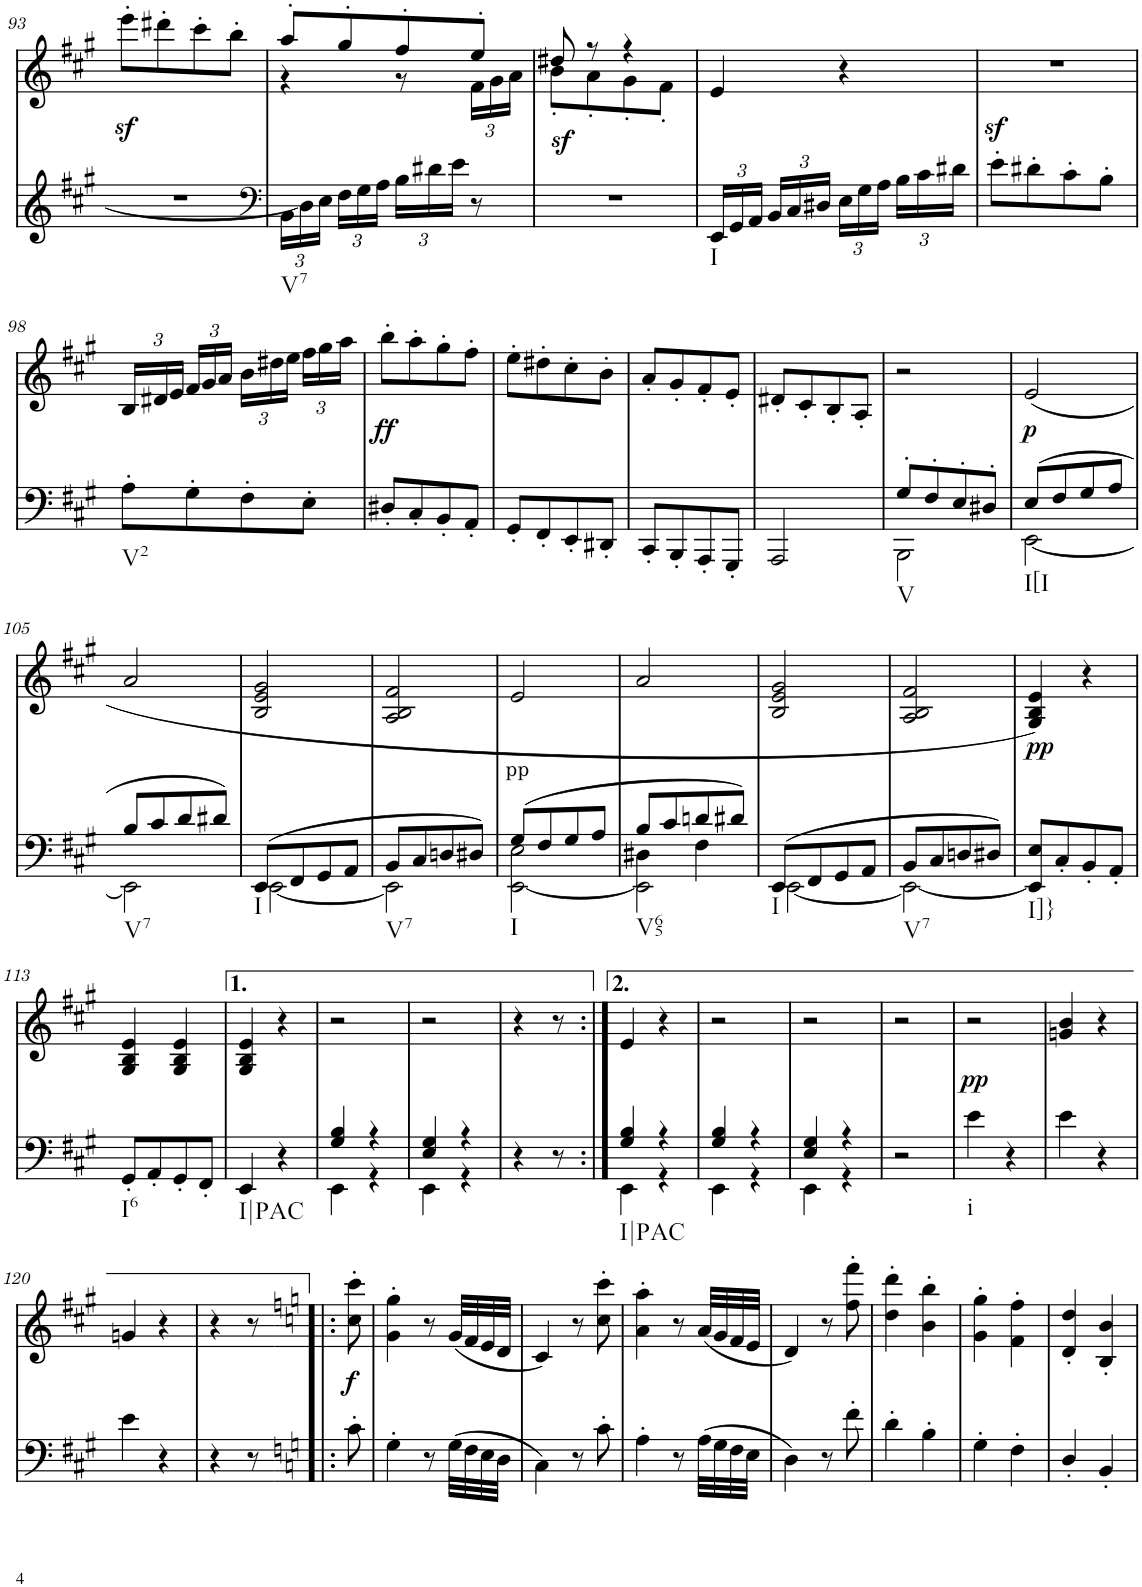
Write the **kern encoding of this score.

**kern	**dynam	**kern	**text	**dynam
*part2	*part2	*part1	*part1	*part1
*staff2	*staff2	*staff1	*staff1	*staff1
*I"piano	*	*I"piano	*	*
*I'Pno	*	*I'Pno	*	*
!!LO:PB:g=z
*clefG2	*	*clefG2	*	*
*k[f#c#g#]	*	*k[f#c#g#]	*	*
*A:	*	*A:	*	*
*M2/4	*	*M2/4	*	*
=93	=93	=93	=93	=93
2r	.	8eeez<'\L	.	.
.	.	8ddd#X'\	.	.
.	.	8ccc#'\	.	.
.	.	8bb'\J	.	.
=94	=94	=94	=94	=94
*clefF4	*	*	*	*
*Xbrackettup	*	*	*	*
*	*	*^	*	*
24BB\LL	.	8aa'/L	4r	.	.
24D#\]	.	.	.	.	.
24E\JJ	.	.	.	.	.
24F#\LL	.	8gg#'/	.	.	.
24G#\	.	.	.	.	.
24A\JJ	.	.	.	.	.
24B\LL	.	8ff#'/	8r	.	.
24d#X\	.	.	.	.	.
24e\JJ	.	.	.	.	.
*	*	*	*Xbrackettup	*	*
8r	.	8ee'/J	24f#\LL	.	.
.	.	.	24g#\	.	.
.	.	.	24a\JJ	.	.
=95	=95	=95	=95	=95	=95
!	!LO:DY:a	!	!	!	!
2r	sf	8dd#X/	8b'\L	.	.
.	.	8r	8a'\	.	.
.	.	4r	8g#'\	.	.
.	.	.	8f#'\J	.	.
*	*	*v	*v	*	*
=96	=96	=96	=96	=96
24EE/LL	.	4e/	.	.
24GG#/	.	.	.	.
24AA/JJ	.	.	.	.
24BB/LL	.	.	.	.
24C#/	.	.	.	.
24D#X/JJ	.	.	.	.
24E\LL	.	4r	.	.
24G#\	.	.	.	.
24A\JJ	.	.	.	.
24B\LL	.	.	.	.
24c#\	.	.	.	.
24d#X\JJ	.	.	.	.
=97	=97	=97	=97	=97
!	!	!	!	!LO:DY:b
8e'\L	.	2r	.	sf
8d#X'\	.	.	.	.
8c#'\	.	.	.	.
8B'\J	.	.	.	.
!!LO:LB:g=z
=98	=98	=98	=98	=98
8A'\L	.	24B/LL	.	.
.	.	24d#X/	.	.
.	.	24e/JJ	.	.
8G#'\	.	24f#/LL	.	.
.	.	24g#/	.	.
.	.	24a/JJ	.	.
8F#'\	.	24b\LL	.	.
.	.	24dd#X\	.	.
.	.	24ee\JJ	.	.
8E'\J	.	24ff#\LL	.	.
.	.	24gg#\	.	.
.	.	24aa\JJ	.	.
=99	=99	=99	=99	=99
!	!	!	!	!LO:DY:b
8D#X'/L	.	8bb'\L	.	ff
8C#'/	.	8aa'\	.	.
8BB'/	.	8gg#'\	.	.
8AA'/J	.	8ff#'\J	.	.
=100	=100	=100	=100	=100
8GG#'/L	.	8ee'\L	.	.
8FF#'/	.	8dd#X'\	.	.
8EE'/	.	8cc#'\	.	.
8DD#X'/J	.	8b'\J	.	.
=101	=101	=101	=101	=101
8CC#'/L	.	8a'/L	.	.
8BBB'/	.	8g#'/	.	.
8AAA'/	.	8f#'/	.	.
8GGG#'/J	.	8e'/J	.	.
=102	=102	=102	=102	=102
2AAA/	.	8d#X'/L	.	.
.	.	8c#'/	.	.
.	.	8B'/	.	.
.	.	8A'/J	.	.
=103	=103	=103	=103	=103
*^	*	*	*	*
8G#'/L	2BBB\	.	2r	.	.
8F#'/	.	.	.	.	.
8E'/	.	.	.	.	.
8D#X'/J	.	.	.	.	.
=104	=104	=104	=104	=104	=104
!	!	!	!	!	!LO:DY:b
(8E/L	[2EE\	.	(2e/	.	p
8F#/	.	.	.	.	.
8G#/	.	.	.	.	.
8A/J	.	.	.	.	.
!!LO:LB:g=z
=105	=105	=105	=105	=105	=105
8B/L	2EE\]	.	2a/	.	.
8c#/	.	.	.	.	.
8d/	.	.	.	.	.
8d#X/J)	.	.	.	.	.
=106	=106	=106	=106	=106	=106
(8EE/L	[2EE\	.	2B/ 2e/ 2g#/	.	.
8FF#/	.	.	.	.	.
8GG#/	.	.	.	.	.
8AA/J	.	.	.	.	.
=107	=107	=107	=107	=107	=107
8BB/L	2EE\]	.	2A/ 2B/ 2f#/	.	.
8C#/	.	.	.	.	.
8Dn/	.	.	.	.	.
8D#X/J)	.	.	.	.	.
=108	=108	=108	=108	=108	=108
!	!	!	!	!LO:LY:b	!
(8G#/L	[2EE\ 2E\	.	2e/	pp	.
8F#/	.	.	.	.	.
8G#/	.	.	.	.	.
8A/J	.	.	.	.	.
=109	=109	=109	=109	=109	=109
*	*^	*	*	*	*
8B/L	4D#X\	2EE\]	.	2a/	.	.
8c#/	.	.	.	.	.	.
8dn/	4F#\	.	.	.	.	.
8d#X/J)	.	.	.	.	.	.
*	*v	*v	*	*	*	*
=110	=110	=110	=110	=110	=110
(8EE/L	[2EE\	.	2B/ 2e/ 2g#/	.	.
8FF#/	.	.	.	.	.
8GG#/	.	.	.	.	.
8AA/J	.	.	.	.	.
=111	=111	=111	=111	=111	=111
8BB/L	2EE\_	.	2A/ 2B/ 2f#/	.	.
8C#/	.	.	.	.	.
8Dn/	.	.	.	.	.
8D#X/J)	.	.	.	.	.
*v	*v	*	*	*	*
=112	=112	=112	=112	=112
!	!	!	!	!LO:DY:b
8EE/] 8E/L	.	4G#/ 4B/ 4e/)	.	pp
8C#'/	.	.	.	.
8BB'/	.	4r	.	.
8AA'/J	.	.	.	.
!!LO:LB:g=z
=113	=113	=113	=113	=113
8GG#'/L	.	4G#/ 4B/ 4e/	.	.
8AA'/	.	.	.	.
8GG#'/	.	4G#/ 4B/ 4e/	.	.
8FF#'/J	.	.	.	.
=113X1	=113X1	=113X1	=113X1	=113X1
4EE/	.	4G#/ 4B/ 4e/	.	.
4r	.	4r	.	.
=113X2	=113X2	=113X2	=113X2	=113X2
*^	*	*	*	*
4G#/ 4B/	4EE\	.	2r	.	.
4r	4r	.	.	.	.
=113X3	=113X3	=113X3	=113X3	=113X3	=113X3
4E/ 4G#/	4EE\	.	2r	.	.
4r	4r	.	.	.	.
*v	*v	*	*	*	*
=113X4	=113X4	=113X4	=113X4	=113X4
4r	.	4r	.	.
8r	.	8r	.	.
=114:|!	=114:|!	=114:|!	=114:|!	=114:|!
*^	*	*	*	*
4G#/ 4B/	4EE\	.	4e/	.	.
4r	4r	.	4r	.	.
=115	=115	=115	=115	=115	=115
4G#/ 4B/	4EE\	.	2r	.	.
4r	4r	.	.	.	.
=116	=116	=116	=116	=116	=116
4E/ 4G#/	4EE\	.	2r	.	.
4r	4r	.	.	.	.
*v	*v	*	*	*	*
=117	=117	=117	=117	=117
2r	.	2r	.	.
=118	=118	=118	=118	=118
!	!	!	!	!LO:DY:b
4e\	.	2r	.	pp
4r	.	.	.	.
=119	=119	=119	=119	=119
4e\	.	4gn/ 4b/	.	.
4r	.	4r	.	.
!!LO:LB:g=z
=120	=120	=120	=120	=120
4e\	.	4gn/	.	.
4r	.	4r	.	.
=121	=121	=121	=121	=121
4r	.	4r	.	.
8r	.	8r	.	.
=121X5!|:	=121X5!|:	=121X5!|:	=121X5!|:	=121X5!|:
*k[]	*	*k[]	*	*
!	!	!	!	!LO:DY:b
8c'\	.	8cc\' 8ccc\'	.	f
=122	=122	=122	=122	=122
4G'\	.	4g\' 4gg\'	.	.
8r	.	8r	.	.
(32G\LLL	.	(32g/LLL	.	.
32F\	.	32f/	.	.
32E\	.	32e/	.	.
32D\JJJ	.	32d/JJJ	.	.
=123	=123	=123	=123	=123
4C\)	.	4c/)	.	.
8r	.	8r	.	.
8c'\	.	8cc\' 8ccc\'	.	.
=124	=124	=124	=124	=124
4A'\	.	4a\' 4aa\'	.	.
8r	.	8r	.	.
(32A\LLL	.	(32a/LLL	.	.
32G\	.	32g/	.	.
32F\	.	32f/	.	.
32E\JJJ	.	32e/JJJ	.	.
=125	=125	=125	=125	=125
4D\)	.	4d/)	.	.
8r	.	8r	.	.
8f'\	.	8ff\' 8fff\'	.	.
=126	=126	=126	=126	=126
4d'\	.	4dd\' 4ddd\'	.	.
4B'\	.	4b\' 4bb\'	.	.
=127	=127	=127	=127	=127
4G'\	.	4g\' 4gg\'	.	.
4F'\	.	4f\' 4ff\'	.	.
=128	=128	=128	=128	=128
4D'/	.	4d/' 4dd/'	.	.
4BB'/	.	4B/' 4b/'	.	.
=	=	=	=	=
*-	*-	*-	*-	*-
